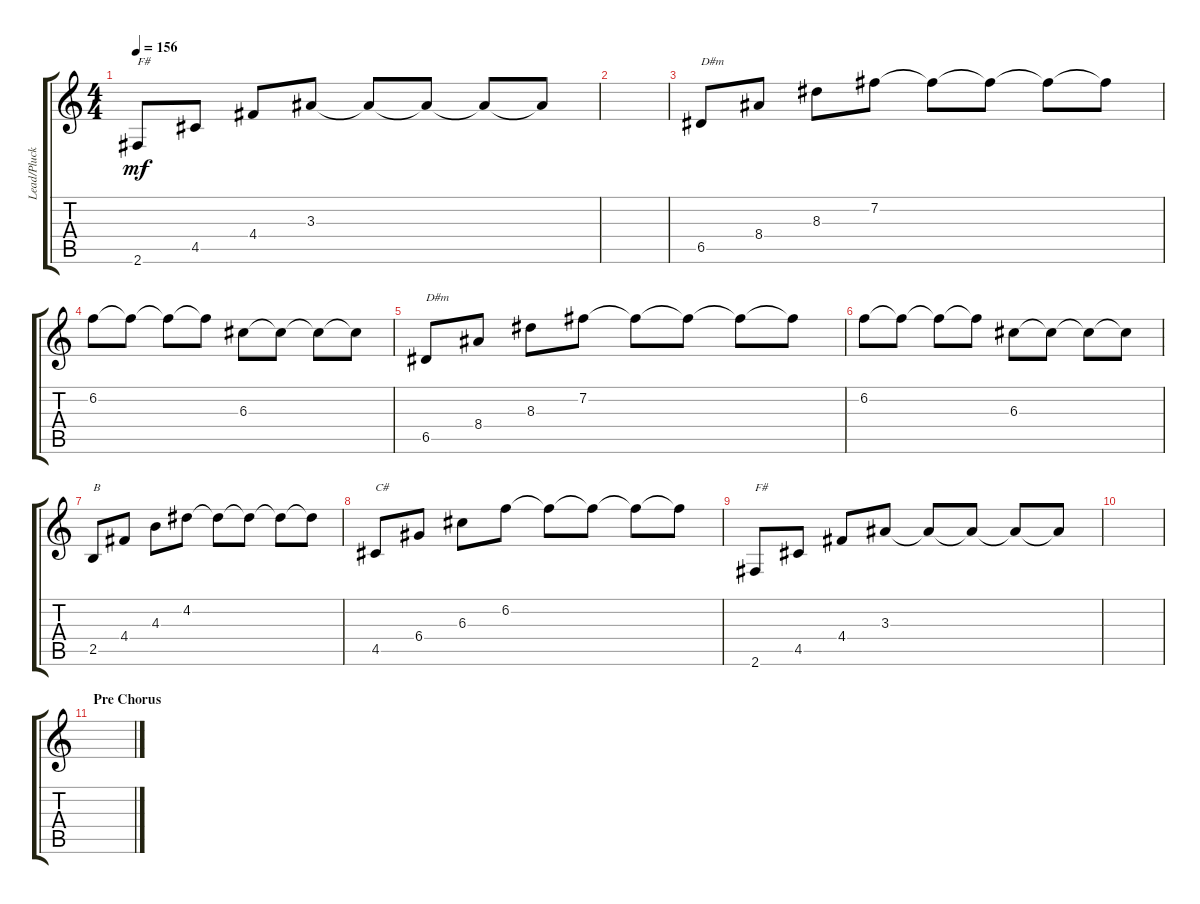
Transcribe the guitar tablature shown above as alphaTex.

\track ("Lead/Pluck Guitar" "Lead/Pluck") {instrument overdrivenguitar}
\staff {score tabs}
\tuning (E4 B3 G3 D3 A2 E2) {hide}
\ts (4 4)
\tempo 156
\clef g2
\ks c
2.6.8{txt "F#" dy mf} 4.5.8 4.4.8 3.3.8 3.3{t}.8 3.3{t}.8 3.3{t}.8 3.3{t}.8 |
|
6.5.8{txt "D#m"} 8.4.8 8.3.8 7.2.8 7.2{t}.8 7.2{t}.8 7.2{t}.8 7.2{t}.8 |
6.2.8 6.2{t}.8 6.2{t}.8 6.2{t}.8 6.3.8 6.3{t}.8 6.3{t}.8 6.3{t}.8 |
6.5.8{txt "D#m"} 8.4.8 8.3.8 7.2.8 7.2{t}.8 7.2{t}.8 7.2{t}.8 7.2{t}.8 |
6.2.8 6.2{t}.8 6.2{t}.8 6.2{t}.8 6.3.8 6.3{t}.8 6.3{t}.8 6.3{t}.8 |
2.5.8{txt "B"} 4.4.8 4.3.8 4.2.8 4.2{t}.8 4.2{t}.8 4.2{t}.8 4.2{t}.8 |
4.5.8{txt "C#"} 6.4.8 6.3.8 6.2.8 6.2{t}.8 6.2{t}.8 6.2{t}.8 6.2{t}.8 |
2.6.8{txt "F#"} 4.5.8 4.4.8 3.3.8 3.3{t}.8 3.3{t}.8 3.3{t}.8 3.3{t}.8 |
|
\section ("" "Pre Chorus")
